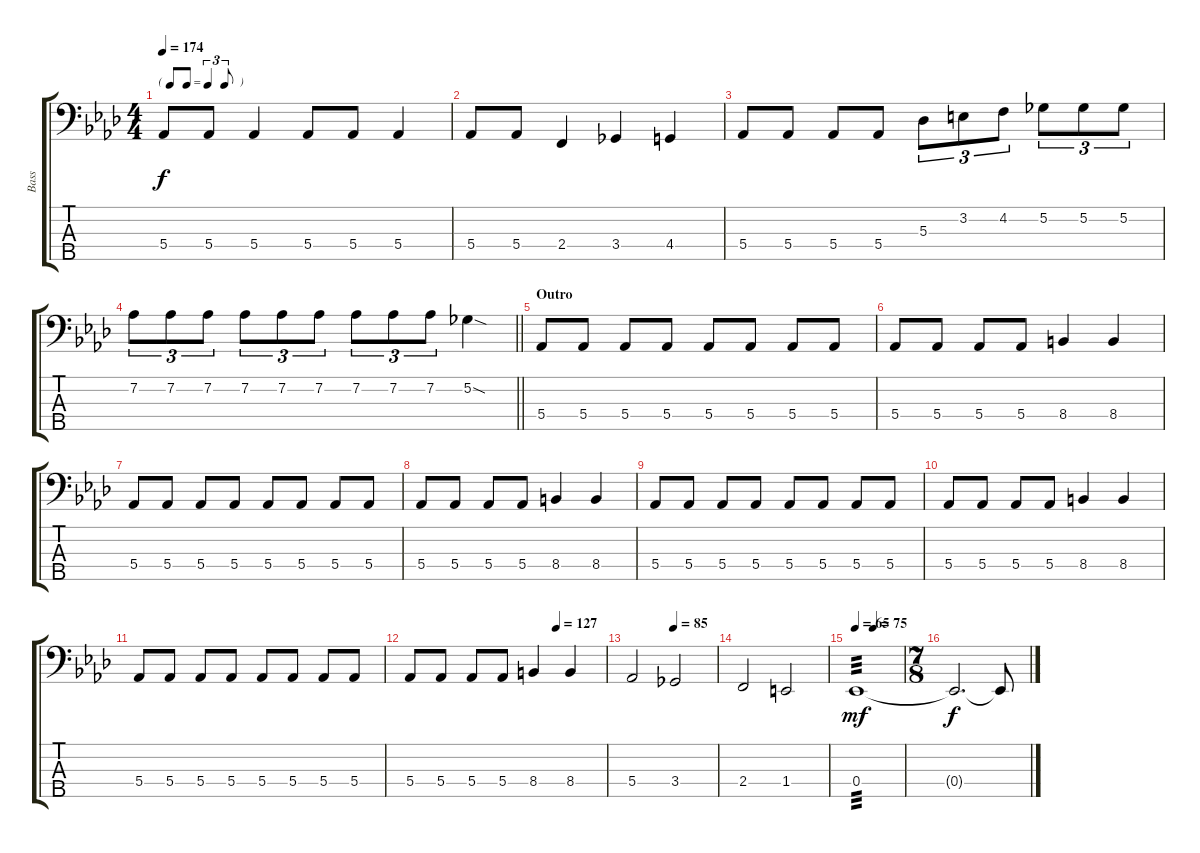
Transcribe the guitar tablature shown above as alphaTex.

\track ("Bass" "Bass") {instrument electricbassfinger}
\staff {score tabs}
\tuning (Gb2 Db2 Ab1 Eb1 Bb0) {hide}
\ts (4 4)
\tf triplet8th
\tempo 174
\clef f4
\ks ab
5.4.8{dy f} 5.4.8 5.4.4 5.4.8 5.4.8 5.4.4 |
5.4.8 5.4.8 2.4.4 3.4.4 4.4.4 |
5.4.8 5.4.8 5.4.8 5.4.8 5.3.8{tu (3 2)} 3.2.8{tu (3 2)} 4.2.8{tu (3 2)} 5.2.8{tu (3 2)} 5.2.8{tu (3 2)} 5.2.8{tu (3 2)} |
\barLineRight lightlight
7.2.8{tu (3 2)} 7.2.8{tu (3 2)} 7.2.8{tu (3 2)} 7.2.8{tu (3 2)} 7.2.8{tu (3 2)} 7.2.8{tu (3 2)} 7.2.8{tu (3 2)} 7.2.8{tu (3 2)} 7.2.8{tu (3 2)} 5.2{sod}.4 |
\section ("" "Outro")
5.4.8 5.4.8 5.4.8 5.4.8 5.4.8 5.4.8 5.4.8 5.4.8 |
5.4.8 5.4.8 5.4.8 5.4.8 8.4.4 8.4.4 |
5.4.8 5.4.8 5.4.8 5.4.8 5.4.8 5.4.8 5.4.8 5.4.8 |
5.4.8 5.4.8 5.4.8 5.4.8 8.4.4 8.4.4 |
5.4.8 5.4.8 5.4.8 5.4.8 5.4.8 5.4.8 5.4.8 5.4.8 |
5.4.8 5.4.8 5.4.8 5.4.8 8.4.4 8.4.4 |
5.4.8 5.4.8 5.4.8 5.4.8 5.4.8 5.4.8 5.4.8 5.4.8 |
\tempo (127 0.75)
5.4.8 5.4.8 5.4.8 5.4.8 8.4.4 8.4.4 |
\tempo (85 0.5)
5.4.2 3.4.2 |
2.4.2 1.4.2 |
\tempo 65
\tempo (75 0.375)
0.4.1{tp 3 dy mf} |
\ts (7 8)
0.4{t}.2{d dy f} 0.4{t}.8
